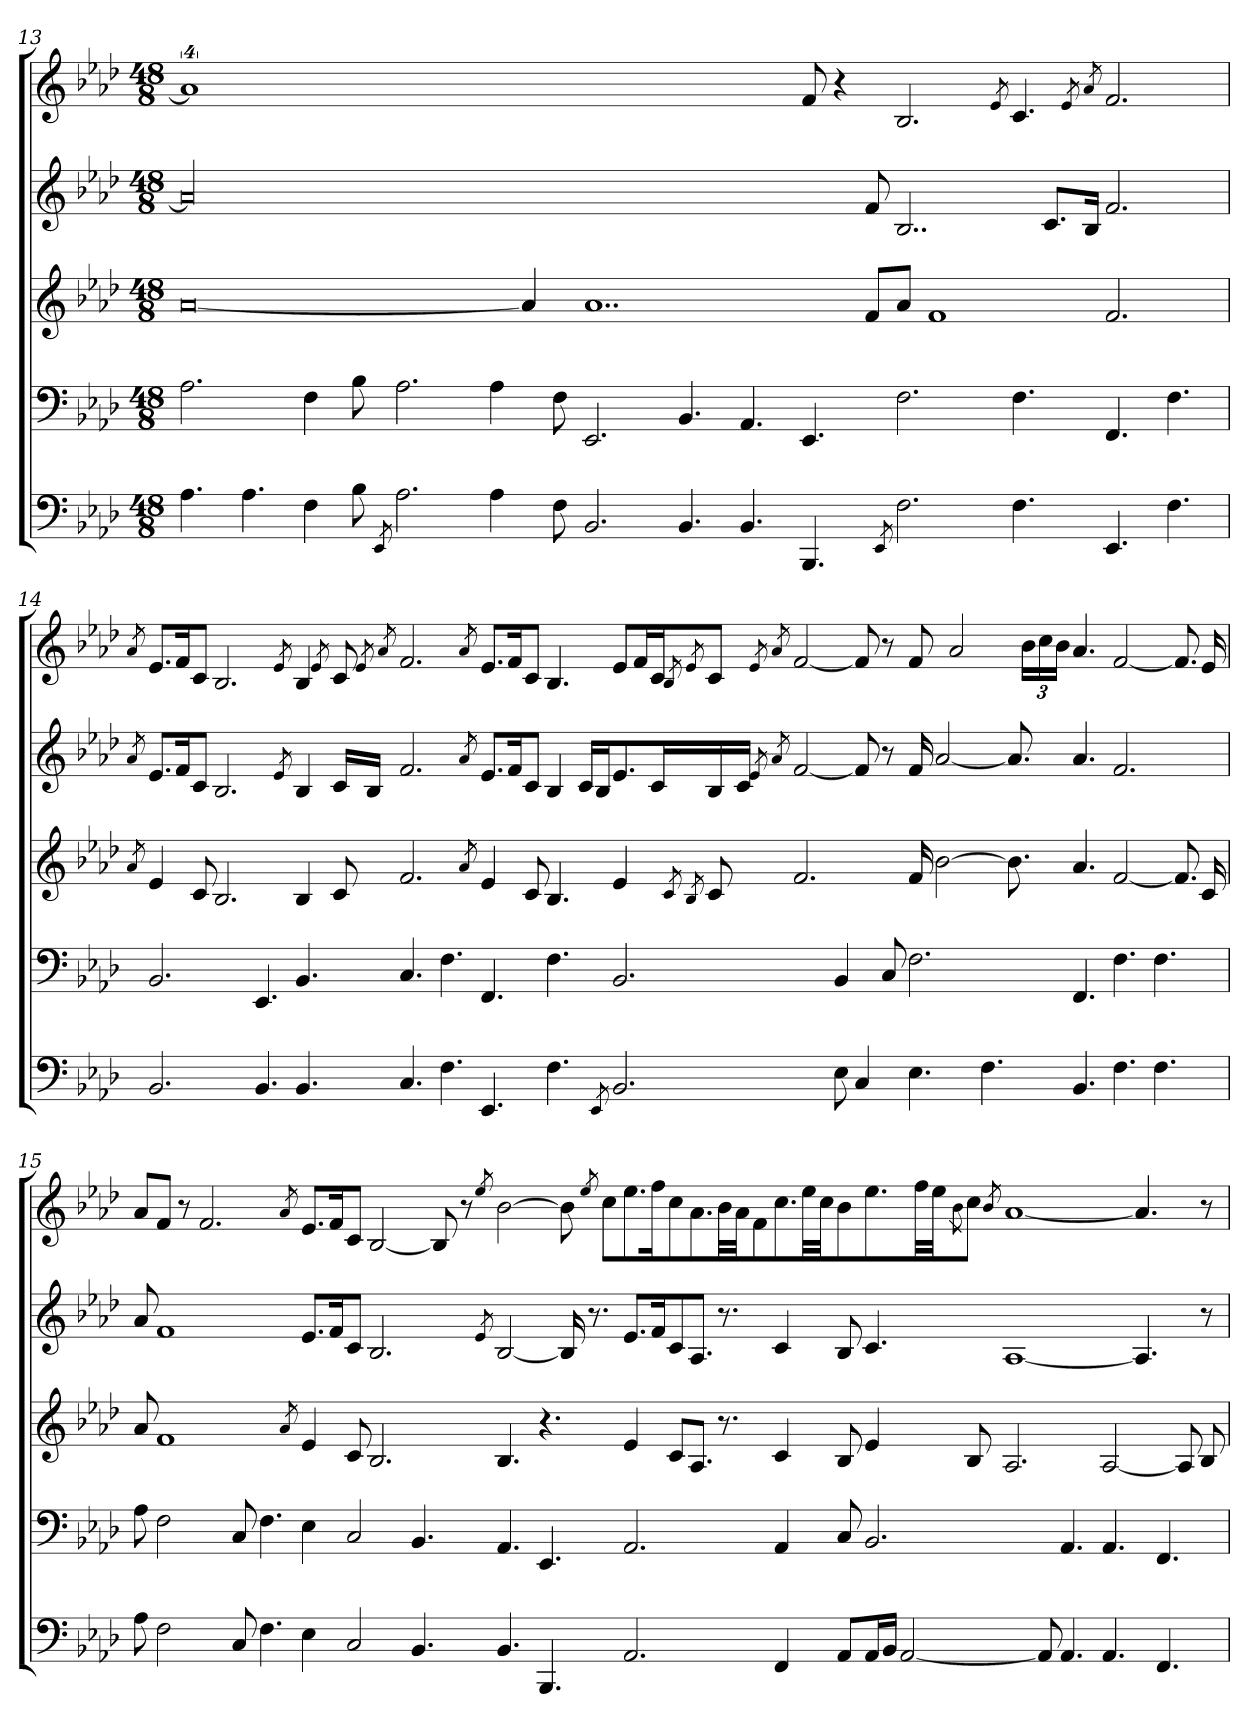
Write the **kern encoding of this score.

**kern	**kern	**kern	**kern	**kern
*part5	*part4	*part3	*part2	*part1
*staff5	*staff4	*staff3	*staff2	*staff1
*clefF4	*clefF4	*clefG2	*clefG2	*clefG2
*k[b-e-a-d-]	*k[b-e-a-d-]	*k[b-e-a-d-]	*k[b-e-a-d-]	*k[b-e-a-d-]
*M48/8	*M48/8	*M48/8	*M48/8	*M48/8
=13	=13	=13	=13	=13
4.A-	2.A-	[0a-	00a-]	4%15a-]
4.A-	.	.	.	.
4F	4F	.	.	.
8B-	8B-	.	.	.
8qEE-	.	.	.	.
2.A-	2.A-	.	.	.
4A-	4A-	.	.	.
.	.	4a-]	.	.
8F	8F	.	.	.
2.BB-	2.EE-	1..a-	.	.
4.BB-	4.BB-	.	.	.
4.BB-	4.AA-	.	.	.
4.BBB-	4.EE-	.	.	8f
.	.	.	.	4r
.	.	8f/L	8f	.
8qEE-	.	.	.	.
2.F	2.F	8a-/J	2..B-	2.B-
.	.	1f	.	.
.	.	.	.	8qe-
4.F	4.F	.	.	4.c
.	.	.	8.c/L	.
.	.	.	16B-/Jk	.
.	.	.	.	8qe-
.	.	.	.	8qa-
4.EE-	4.FF	2.f	2.f	2.f
4.F	4.F	.	.	.
=14	=14	=14	=14	=14
.	.	8qa-	8qa-	8qa-
2.BB-	2.BB-	4e-	8.e-/L	8.e-/L
.	.	.	16f/K	16f/K
.	.	8c	8c/J	8c/J
.	.	2.B-	2.B-	2.B-
4.BB-	4.EE-	.	.	.
.	.	.	8qe-	8qe-
4.BB-	4.BB-	4B-	4B-	4B-
.	.	.	.	8qe-
.	.	8c	16c/LL	8c
.	.	.	16B-/JJ	.
.	.	.	.	8qe-
.	.	.	.	8qa-
4.C	4.C	2.f	2.f	2.f
4.F	4.F	.	.	.
.	.	8qa-	8qa-	8qa-
4.EE-	4.FF	4e-	8.e-/L	8.e-/L
.	.	.	16f/K	16f/K
.	.	8c	8c/J	8c/J
4.F	4.F	4.B-	4B-	4.B-
.	.	.	16c/LL	.
.	.	.	16B-/J	.
8qEE-	.	.	.	.
2.BB-	2.BB-	4e-	8.e-/	8e-/L
.	.	.	.	16f/L
.	.	.	16c/L	16c/J
.	.	8qc	.	8qB-/
.	.	8qB-	.	8qe-/
.	.	8c	16B-/	8c/J
.	.	.	16c/JJ	.
.	.	.	8qe-	8qe-
.	.	.	8qa-	8qa-
.	.	2.f	[2f	[2f
8E-	4BB-	.	.	.
4C	.	.	8f]	8f]
.	8C	.	8r	8r
4.E-	2.F	16f	16f	8f
.	.	[2b-	[2a-	.
.	.	.	.	2a-
4.F	.	.	.	.
.	.	8.b-]	8.a-]	.
.	.	.	.	24b-\LL
.	.	.	.	24cc\
.	.	.	.	24b-\JJ
4.BB-	4.FF	4.a-	4.a-	4.a-
4.F	4.F	[2f	2.f	[2f
4.F	4.F	.	.	.
.	.	8.f]	.	8.f]
.	.	16c	.	16e-
=15	=15	=15	=15	=15
8A-	8A-	8a-	8a-	8a-/L
2F	2F	1f	1f	8f/J
.	.	.	.	8r
.	.	.	.	2.f
8C	8C	.	.	.
4.F	4.F	.	.	.
.	.	8qa-	.	8qa-
4E-	4E-	4e-	8.e-/L	8.e-/L
.	.	.	16f/K	16f/K
2C	2C	8c	8c/J	8c/J
.	.	2.B-	2.B-	[2B-
4.BB-	4.BB-	.	.	.
.	.	.	.	8B-]
.	.	.	.	8r
.	.	.	8qe-	8qee-
4.BB-	4.AA-	4.B-	[2B-	[2b-
4.BBB-	4.EE-	4.r	.	.
.	.	.	16B-]	8b-]
.	.	.	8.r	.
.	.	.	.	8qee-
.	.	.	.	8cc\L
2.AA-	2.AA-	4e-	8.e-/L	8.ee-\
.	.	.	16f/K	16ff\K
.	.	8c/L	8c/	8cc\
.	.	8.A-/J	8.A-/J	8.a-\
.	.	8.r	8.r	32b-\LL
.	.	.	.	32a-\JJ
.	.	.	.	8f\
4FF	4AA-	4c	4c	8.cc\
.	.	.	.	32ee-\LL
.	.	.	.	32cc\JJ
8AA-/L	8C	8B-	8B-	8b-\
16AA-/L	2.BB-	4e-	4.c	8.ee-\
16BB-/JJ	.	.	.	.
[2AA-	.	.	.	.
.	.	.	.	32ff\LL
.	.	.	.	32ee-\JJ
.	.	.	.	8qb-\
.	.	8B-	.	8cc\J
.	.	.	.	8qb-
.	.	2.A-	[1A-	[1a-
8AA-]	.	.	.	.
4.AA-	4.AA-	.	.	.
4.AA-	4.AA-	[2A-	.	.
.	.	.	4.A-]	4.a-]
4.FF	4.FF	.	.	.
.	.	8A-]	.	.
.	.	8B-	8r	8r
=	=	=	=	=
*-	*-	*-	*-	*-
